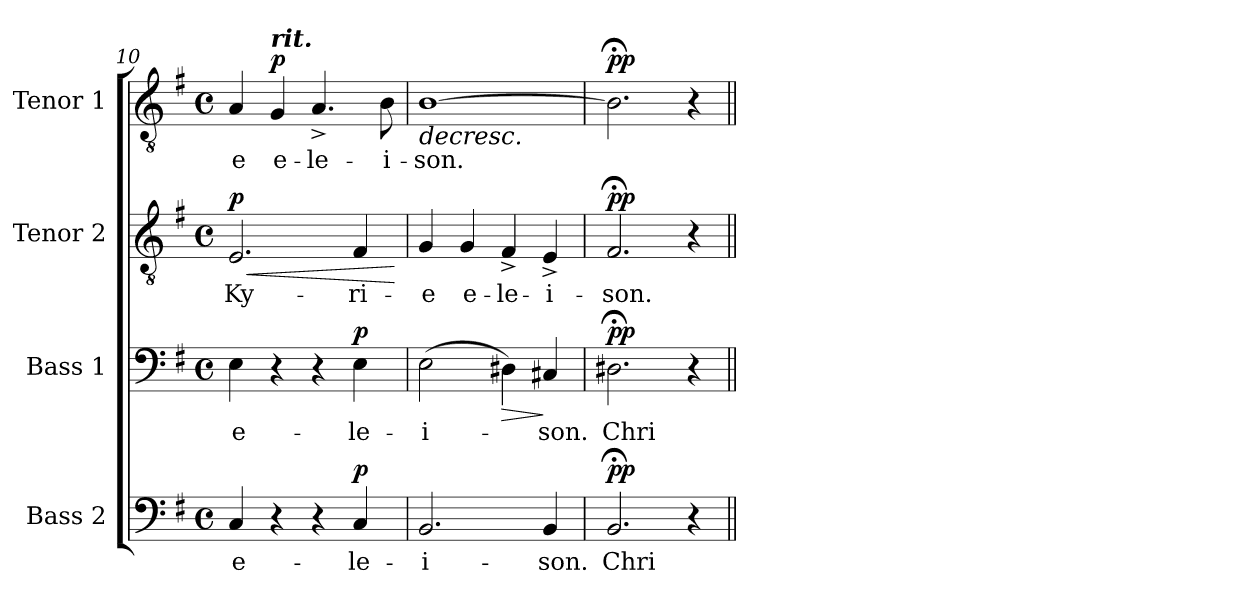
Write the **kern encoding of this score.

**kern	**text	**dynam	**kern	**text	**dynam	**kern	**text	**dynam	**kern	**text	**dynam
*part4	*part4	*part4	*part3	*part3	*part3	*part2	*part2	*part2	*part1	*part1	*part1
*staff4	*staff4	*staff4	*staff3	*staff3	*staff3	*staff2	*staff2	*staff2	*staff1	*staff1	*staff1
*I"Bass 2	*	*	*I"Bass 1	*	*	*I"Tenor 2	*	*	*I"Tenor 1	*	*
*I'B. 2	*	*	*I'B. 1	*	*	*I'T. 2	*	*	*I'T. 1	*	*
*clefF4	*	*	*clefF4	*	*	*clefGv2	*	*	*clefGv2	*	*
*k[f#]	*	*	*k[f#]	*	*	*k[f#]	*	*	*k[f#]	*	*
*G:	*	*	*G:	*	*	*G:	*	*	*G:	*	*
*M4/4	*	*	*M4/4	*	*	*M4/4	*	*	*M4/4	*	*
*met(c)	*	*	*met(c)	*	*	*met(c)	*	*	*met(c)	*	*
=10	=10	=10	=10	=10	=10	=10	=10	=10	=10	=10	=10
!	!LO:LY:b	!	!	!LO:LY:b	!	!	!LO:LY:b	!LO:HP:b	!	!LO:LY:b	!
!	!	!	!	!	!	!	!	!LO:DY:n=1:a	!	!	!
4C/	e-	.	4E\	e-	.	2.E/	Ky-	< p	4A/	-e	.
!	!	!	!	!	!	!	!	!	!LO:TX:a:Bi:t=rit.	!	!
!	!	!	!	!	!	!	!	!	!	!LO:LY:b	!LO:DY:a
4r	.	.	4r	.	.	.	.	.	4G/	e-	p
!	!	!	!	!	!	!	!	!	!	!LO:LY:b	!
4r	.	.	4r	.	.	.	.	.	4.A^>/	-le-	.
!	!LO:LY:b	!LO:DY:a	!	!LO:LY:b	!LO:DY:a	!	!LO:LY:b	!	!	!	!
4C/	-le-	p	4E\	-le-	p	4F#/	-ri-	.	.	.	.
!	!	!	!	!	!	!	!	!	!	!LO:LY:b	!
.	.	.	.	.	.	.	.	.	8B\	-i-	.
.	.	.	.	.	.	.	.	[	.	.	.
=11	=11	=11	=11	=11	=11	=11	=11	=11	=11	=11	=11
!	!LO:LY:b	!	!	!LO:LY:b	!	!	!LO:LY:b	!	!	!LO:LY:b	!LO:HP:b
2.BB/	-i-	.	(>2E\	-i-	.	4G/	-e	.	[1B	-son.	>
!	!	!	!	!	!	!	!LO:LY:b	!	!	!	!
.	.	.	.	.	.	4G/	e-	.	.	.	.
!	!	!	!	!	!LO:HP:b	!	!LO:LY:b	!	!	!	!
.	.	.	4D#X\)	.	>	4F#^>/	-le-	.	.	.	.
!	!LO:LY:b	!	!	!LO:LY:b	!	!	!LO:LY:b	!	!	!	!
4BB/	-son.	.	4C#X/	-son.	]	4E^>/	-i-	.	.	.	.
=12	=12	=12	=12	=12	=12	=12	=12	=12	=12	=12	=12
!	!LO:LY:b	!LO:DY:a	!	!LO:LY:b	!LO:DY:a	!	!LO:LY:b	!LO:DY:a	!	!	!LO:DY:a
2.BB;</	Chri-	pp	2.D#X;<\	Chri-	pp	2.F#;</	-son.	pp	2.B;<\]	.	pp
4r	.	.	4r	.	.	4r	.	.	4r	.	]
=||	=||	=||	=||	=||	=||	=||	=||	=||	=||	=||	=||
*-	*-	*-	*-	*-	*-	*-	*-	*-	*-	*-	*-
